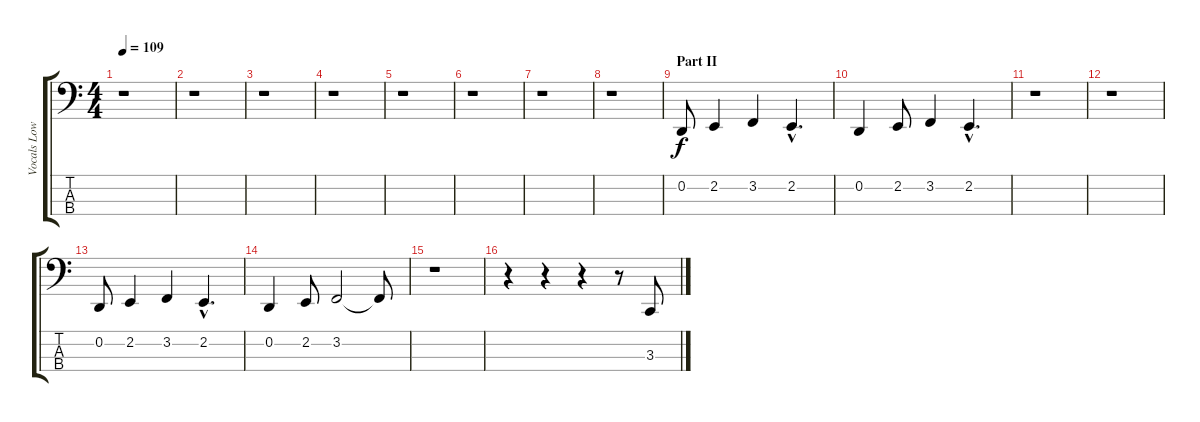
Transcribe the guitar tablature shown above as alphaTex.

\track ("Vocals Low" "Vocals Low") {instrument lead1square}
\staff {score tabs}
\tuning (G2 D2 A1 E1) {hide}
\ts (4 4)
\tempo 109
\clef f4
\ks c
r.1{dy f} |
r.1 |
r.1 |
r.1 |
r.1 |
r.1 |
r.1 |
r.1 |
\section ("" "Part II")
0.2.8 2.2.4 3.2.4 2.2{hac}.4{d} |
0.2.4 2.2.8 3.2.4 2.2{hac}.4{d} |
r.1 |
r.1 |
0.2.8 2.2.4 3.2.4 2.2{hac}.4{d} |
0.2.4 2.2.8 3.2.2 3.2{t}.8 |
r.1 |
r.4 r.4 r.4 r.8 3.3.8
